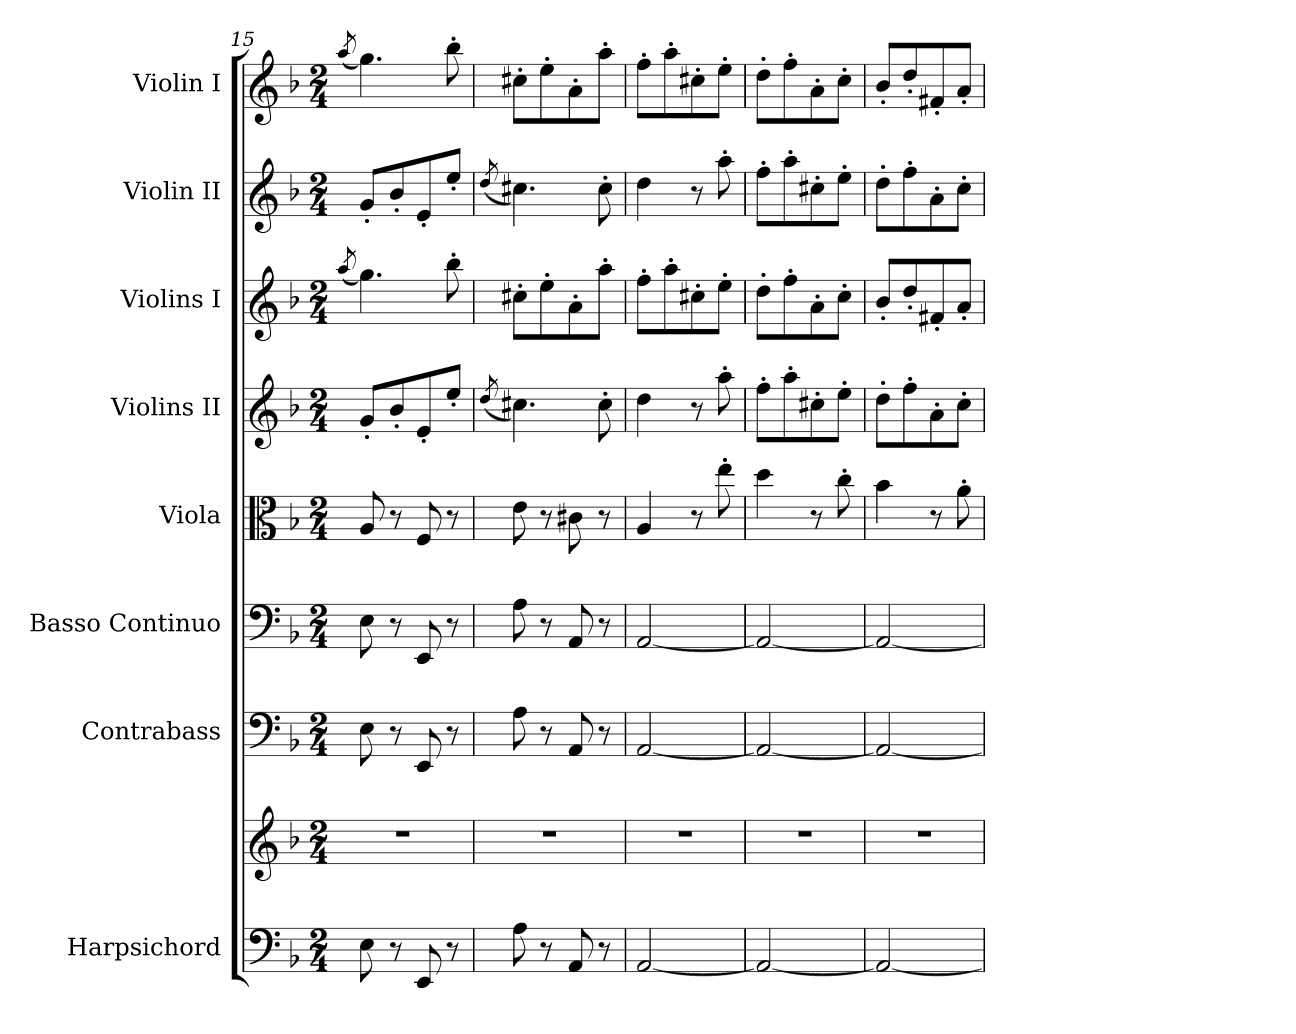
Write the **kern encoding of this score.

**kern	**kern	**kern	**kern	**kern	**kern	**kern	**kern	**kern
*part8	*part8	*part7	*part6	*part5	*part4	*part3	*part2	*part1
*staff9	*staff8	*staff7	*staff6	*staff5	*staff4	*staff3	*staff2	*staff1
*I"Harpsichord	*	*I"Contrabass	*I"Basso Continuo	*I"Viola	*I"Violins II	*I"Violins I	*I"Violin II	*I"Violin I
*I'Hch.	*	*I'Cb.	*I'B.C.	*I'Vla.	*I'Vlns. II	*I'Vlns. I	*I'Vln. II	*I'Vln. I
!!LO:PB:g=z
*clefF4	*clefG2	*clefF4	*clefF4	*clefC3	*clefG2	*clefG2	*clefG2	*clefG2
*	*	*ITrd7c12	*	*	*	*	*	*
*k[b-]	*k[b-]	*k[b-]	*k[b-]	*k[b-]	*k[b-]	*k[b-]	*k[b-]	*k[b-]
*M2/4	*M2/4	*M2/4	*M2/4	*M2/4	*M2/4	*M2/4	*M2/4	*M2/4
=15	=15	=15	=15	=15	=15	=15	=15	=15
.	.	.	.	.	.	(<8qaa/	.	(<8qaa/
8E\	2r	8EE\	8E\	8A/	8g'/L	4.gg\)	8g'/L	4.gg\)
8r	.	8r	8r	8r	8b-'/	.	8b-'/	.
8EE/	.	8EEE/	8EE/	8F/	8e'/	.	8e'/	.
8r	.	8r	8r	8r	8ee'/J	8bb-'\	8ee'/J	8bb-'\
=16	=16	=16	=16	=16	=16	=16	=16	=16
.	.	.	.	.	(<8qdd/	.	(<8qdd/	.
8A\	2r	8AA\	8A\	8e\	4.cc#X\)	8cc#X'\L	4.cc#X\)	8cc#X'\L
8r	.	8r	8r	8r	.	8ee'\	.	8ee'\
8AA/	.	8AAA/	8AA/	8c#X\	.	8a'\	.	8a'\
8r	.	8r	8r	8r	8cc#'\	8aa'\J	8cc#'\	8aa'\J
=17	=17	=17	=17	=17	=17	=17	=17	=17
[2AA/	2r	[2AAA/	[2AA/	4A/	4dd\	8ff'\L	4dd\	8ff'\L
.	.	.	.	.	.	8aa'\	.	8aa'\
.	.	.	.	8r	8r	8cc#X'\	8r	8cc#X'\
.	.	.	.	8ee'\	8aa'\	8ee'\J	8aa'\	8ee'\J
=18	=18	=18	=18	=18	=18	=18	=18	=18
2AA/_	2r	2AAA/_	2AA/_	4dd\	8ff'\L	8dd'\L	8ff'\L	8dd'\L
.	.	.	.	.	8aa'\	8ff'\	8aa'\	8ff'\
.	.	.	.	8r	8cc#X'\	8a'\	8cc#X'\	8a'\
.	.	.	.	8cc'\	8ee'\J	8cc'\J	8ee'\J	8cc'\J
=19	=19	=19	=19	=19	=19	=19	=19	=19
2AA/_	2r	2AAA/_	2AA/_	4b-\	8dd'\L	8b-'/L	8dd'\L	8b-'/L
.	.	.	.	.	8ff'\	8dd'/	8ff'\	8dd'/
.	.	.	.	8r	8a'\	8f#X'/	8a'\	8f#X'/
.	.	.	.	8a'\	8cc'\J	8a'/J	8cc'\J	8a'/J
=	=	=	=	=	=	=	=	=
*-	*-	*-	*-	*-	*-	*-	*-	*-
